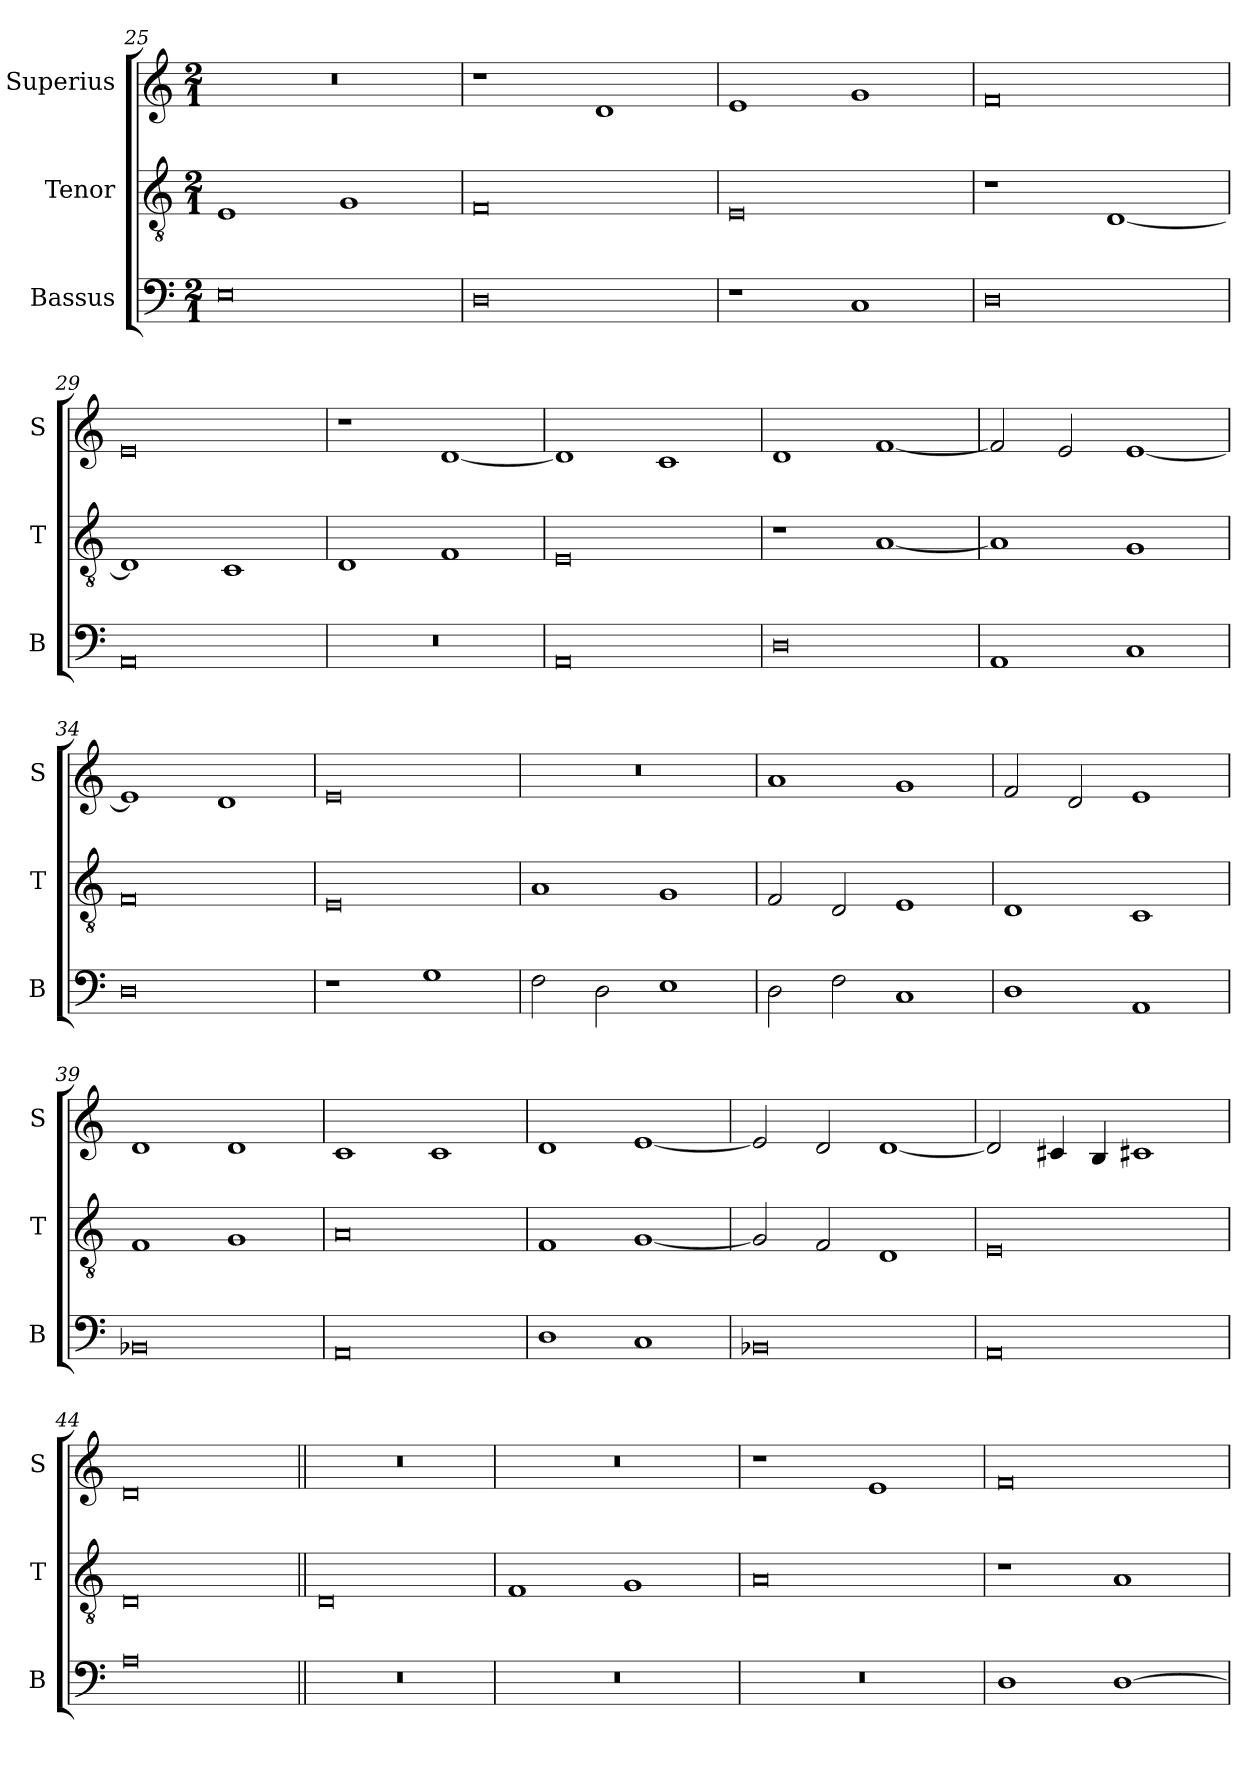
**kern	**kern	**kern
*part3	*part2	*part1
*staff3	*staff2	*staff1
*I"Bassus	*I"Tenor	*I"Superius
*I'B	*I'T	*I'S
*clefF4	*clefGv2	*clefG2
*k[]	*k[]	*k[]
*M2/1	*M2/1	*M2/1
=25	=25	=25
0E	1E	0r
.	1G	.
=26	=26	=26
0D	0F	1r
.	.	1d
=27	=27	=27
1r	0E	1e
1C	.	1g
=28	=28	=28
0D	1r	0f
.	[1D	.
=29	=29	=29
0AA	1D]	0e
.	1C	.
=30	=30	=30
0r	1D	1r
.	1F	[1d
=31	=31	=31
0AA	0E	1d]
.	.	1c
=32	=32	=32
0D	1r	1d
.	[1A	[1f
=33	=33	=33
1AA	1A]	2f/]
.	.	2e/
1C	1G	[1e
=34	=34	=34
0D	0F	1e]
.	.	1d
=35	=35	=35
1r	0E	0e
1G	.	.
=36	=36	=36
2F\	1A	0r
2D\	.	.
1E	1G	.
=37	=37	=37
2D\	2F/	1a
2F\	2D/	.
1C	1E	1g
=38	=38	=38
1D	1D	2f/
.	.	2d/
1AA	1C	1e
=39	=39	=39
0BB-X	1F	1d
.	1G	1d
=40	=40	=40
0AA	0A	1c
.	.	1c
=41	=41	=41
1D	1F	1d
1C	[1G	[1e
=42	=42	=42
0BB-X	2G/]	2e/]
.	2F/	2d/
.	1D	[1d
=43	=43	=43
0AA	0E	2d/]
.	.	4c#X/
.	.	4B/
.	.	1c#X
=44	=44	=44
0A	0D	0d
!!LO:LB:g=z
=45||	=45||	=45||
0r	0D	0r
=46	=46	=46
0r	1F	0r
.	1G	.
=47	=47	=47
0r	0A	1r
.	.	1e
=48	=48	=48
1D	1r	0f
[1D	1A	.
=	=	=
*-	*-	*-
